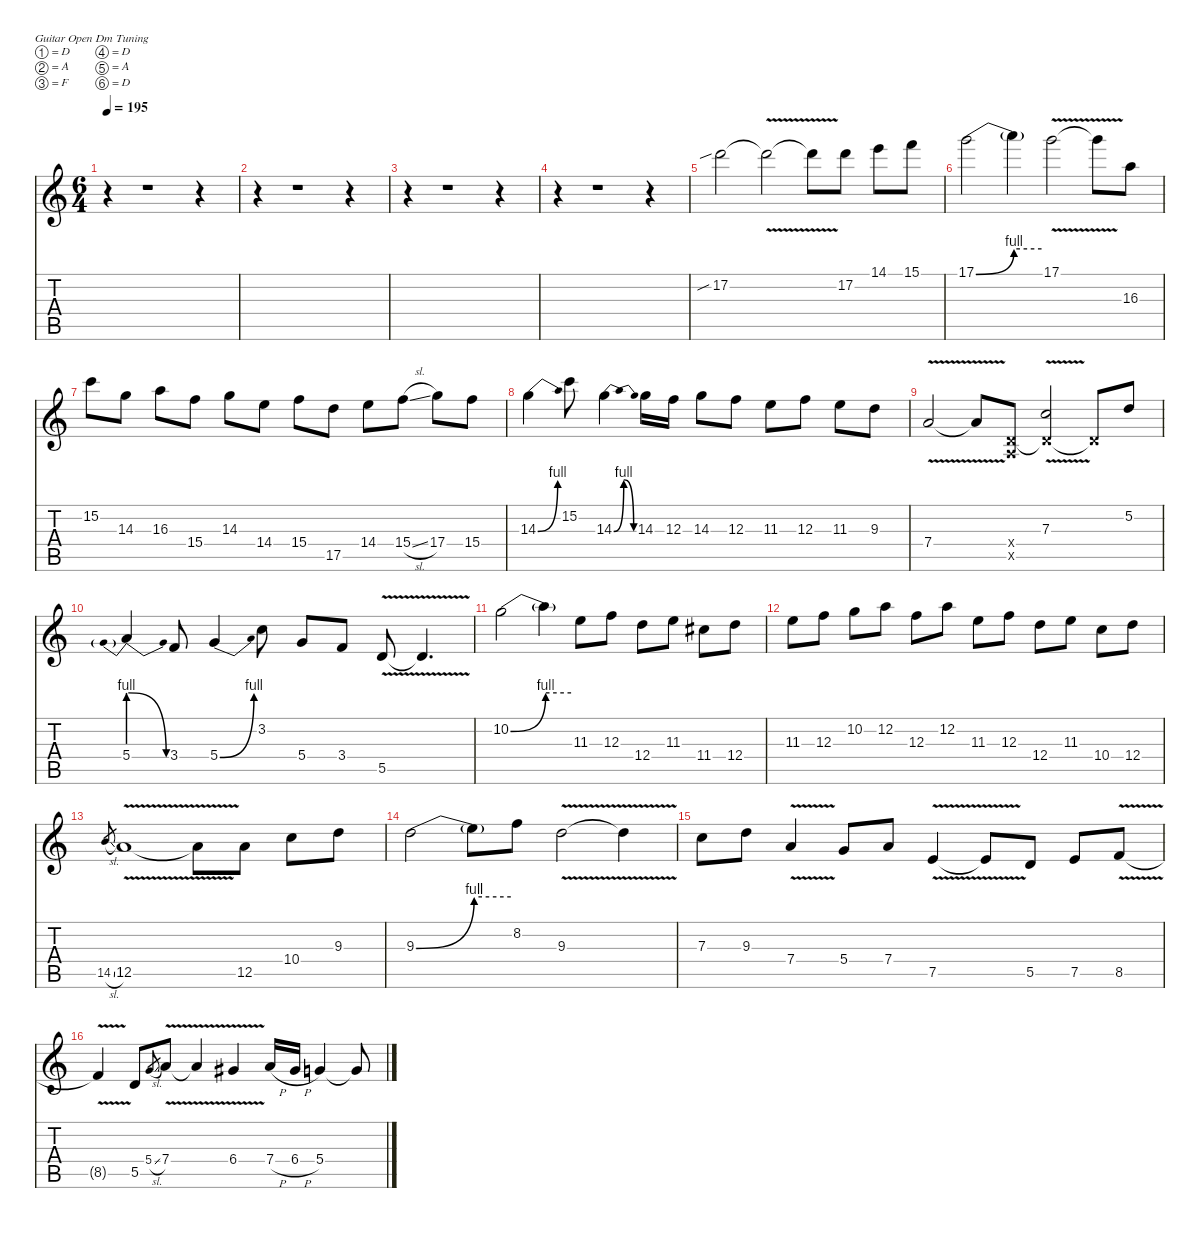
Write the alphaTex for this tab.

\defaultSystemsLayout 4
\hideDynamics
\bracketExtendMode nobrackets
\singleTrackTrackNamePolicy hidden
\multiTrackTrackNamePolicy hidden
\firstSystemTrackNameMode fullname
\firstSystemTrackNameOrientation horizontal
\otherSystemsTrackNameOrientation horizontal
\track ("Overdubing" "od.guit.") {instrument overdrivenguitar}
\staff {score tabs}
\tuning (D4 A3 F3 D3 A2 D2)
\ts (6 4)
\tempo 195
\clef g2
\ks c
r.4{dy f beam Down} r.1{beam Down} r.4{beam Down} |
r.4{beam Down} r.1{beam Down} r.4{beam Down} |
r.4{beam Down} r.1{beam Down} r.4{beam Down} |
r.4{beam Down} r.1{beam Down} r.4{beam Down} |
17.2{sib}.2{instrument overdrivenguitar beam Down} 17.2{v t}.2{beam Down} 17.2{v t}.8{beam Down} 17.2.8{beam Down} 14.1.8{beam Down} 15.1.8{beam Down} |
17.1{be (bend 0 0 60 4)}.2{beam Down} 17.1{be (hold 0 4 60 4) t}.4{beam Down} 17.1{v}.2{beam Down} 17.1{v t}.8{beam Down} 16.3.8{beam Down} |
15.2.8{beam Down} 14.3.8{beam Down} 16.3.8{beam Down} 15.4.8{beam Down} 14.3.8{beam Down} 14.4.8{beam Down} 15.4.8{beam Down} 17.5.8{beam Down} 14.4.8{beam Down} 15.4{sl}.8{beam Down} 17.4.8{beam Down} 15.4.8{beam Down} |
14.3{be (bend 0 0 30 4)}.4{beam Down} 15.2.8{beam Down} 14.3{be (bendrelease 0 0 15 4 30 4 60 0)}.4{beam Down} 14.3.16{dy mf beam Down} 12.3.16{dy f beam Down} 14.3.8{beam Down} 12.3.8{beam Down} 11.3.8{beam Down} 12.3.8{beam Down} 11.3.8{beam Down} 9.3.8{beam Down} |
7.4{v}.2{beam Up} 7.4{v t}.8{beam Up} (0.4{x} 0.5{x}).8{beam Up} (7.3{v} 0.4{x t}).2{beam Up} 0.4{x t}.8{beam Up} 5.2.8{beam Up} |
5.4{be (prebendrelease 0 4 30 0)}.4{beam Up} 3.4.8{beam Up} 5.4{be (bend 0 0 30 4)}.4{beam Up} 3.2.8{beam Down} 5.4.8{beam Up} 3.4.8{beam Up} 5.5{v}.8{beam Up} 5.5{v t}.4{d beam Up} |
10.2{be (bend 0 0 60 4)}.2{beam Down} 10.2{be (hold 0 4 60 4) t}.4{beam Down} 11.3.8{beam Down} 12.3.8{beam Down} 12.4.8{beam Down} 11.3.8{beam Down} 11.4{acc #}.8{beam Down} 12.4.8{beam Down} |
11.3.8{beam Down} 12.3.8{beam Down} 10.2.8{beam Down} 12.2.8{beam Down} 12.3.8{beam Down} 12.2.8{beam Down} 11.3.8{beam Down} 12.3.8{beam Down} 12.4.8{beam Down} 11.3.8{beam Down} 10.4.8{beam Down} 12.4.8{beam Down} |
14.5{sl}.8{gr dy mp beam Up} 12.5{v}.1{dy f beam Up} 12.5{v t}.8{beam Down} 12.5.8{beam Down} 10.4.8{beam Down} 9.3.8{beam Down} |
9.3{be (bend 0 0 60 4)}.2{beam Down} 9.3{be (hold 0 4 60 4) t}.8{beam Down} 8.2.8{beam Down} 9.3{v}.2{beam Down} 9.3{v t}.4{beam Down} |
7.3.8{beam Down} 9.3.8{beam Down} 7.4{v}.4{beam Up} 5.4.8{beam Up} 7.4.8{beam Up} 7.5{v}.4{beam Up} 7.5{v t}.8{beam Up} 5.5.8{beam Up} 7.5.8{beam Up} 8.5{v}.8{beam Up} |
8.5{v t}.4{beam Up} 5.5.8{beam Up} 5.4{sl}.8{gr dy mp beam Up} 7.4{v}.8{dy f beam Up} 7.4{v t}.4{beam Up} 6.4{v acc #}.4{beam Up} 7.4{h}.16{beam Up} 6.4{h acc #}.16{beam Up} 5.4.4{beam Up} 5.4{t}.8{beam Up}
